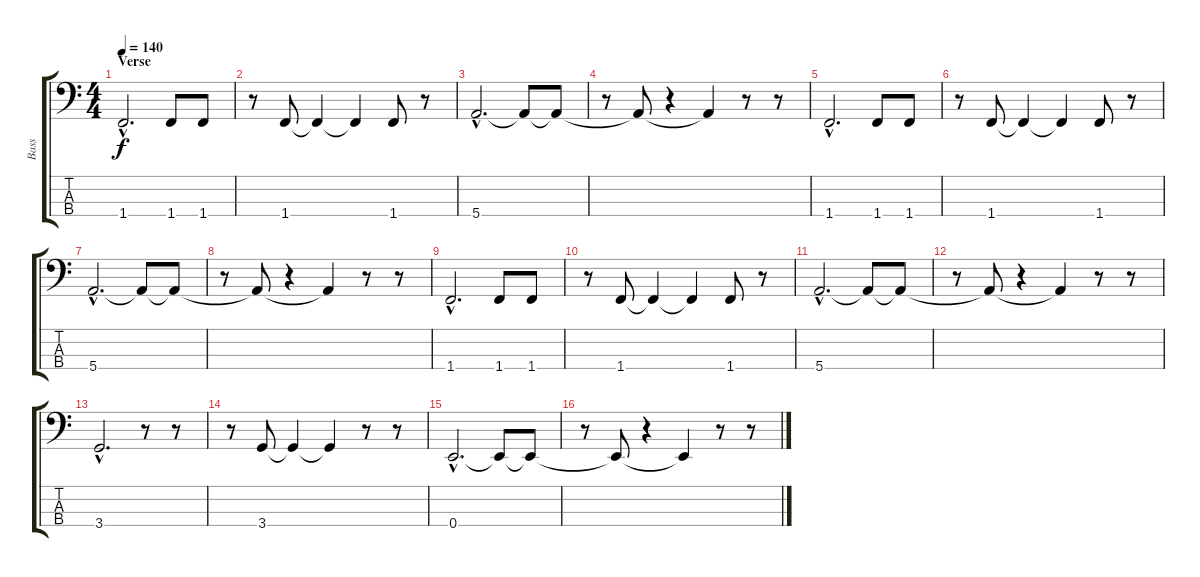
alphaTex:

\track ("Bass" "Bass") {instrument electricbassfinger}
\staff {score tabs}
\tuning (G2 D2 A1 E1) {hide}
\ts (4 4)
\section ("" "Verse")
\tempo 140
\clef f4
\ks c
1.4{hac}.2{d dy f} 1.4.8 1.4.8 |
r.8 1.4.8 1.4{t}.4 1.4{t}.4 1.4.8 r.8 |
5.4{hac}.2{d} 5.4{t}.8 5.4{t}.8 |
r.8 5.4{t}.8 r.4 5.4{t}.4 r.8 r.8 |
1.4{hac}.2{d} 1.4.8 1.4.8 |
r.8 1.4.8 1.4{t}.4 1.4{t}.4 1.4.8 r.8 |
5.4{hac}.2{d} 5.4{t}.8 5.4{t}.8 |
r.8 5.4{t}.8 r.4 5.4{t}.4 r.8 r.8 |
1.4{hac}.2{d} 1.4.8 1.4.8 |
r.8 1.4.8 1.4{t}.4 1.4{t}.4 1.4.8 r.8 |
5.4{hac}.2{d} 5.4{t}.8 5.4{t}.8 |
r.8 5.4{t}.8 r.4 5.4{t}.4 r.8 r.8 |
3.4{hac}.2{d} r.8 r.8 |
r.8 3.4.8 3.4{t}.4 3.4{t}.4 r.8 r.8 |
0.4{hac}.2{d} 0.4{t}.8 0.4{t}.8 |
r.8 0.4{t}.8 r.4 0.4{t}.4 r.8 r.8
